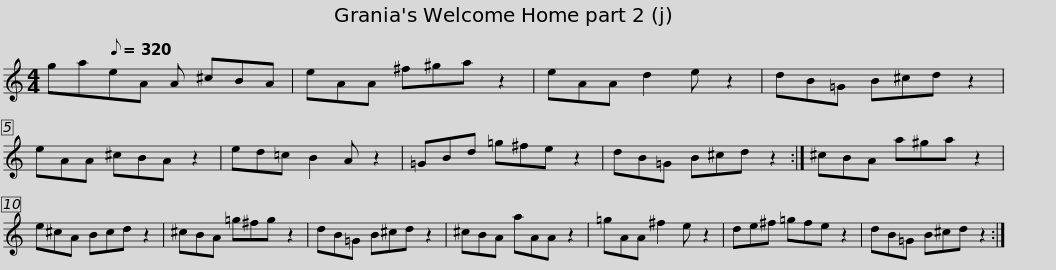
X:1
L:1/8
M:4/4
I:linebreak $
K:C
V:1 treble
V:1
 ga[Q:1/8=320]eA A ^cBA | eAA ^f^ga z2 | eAA d2 e z2 | dB=G B^cd z2 | eAA ^cBA z2 | %5
 ed=c B2 A z2 |$ =GBd =g^fe z2 | dB=G B^cd z2 :| ^cBA a^ga z2 | e^cA Bcd z2 | %10
 ^cBA =g^fg z2 |$ dB=G B^cd z2 | ^cBA aAA z2 | =gAA ^f2 e z2 | de^f =gfe z2 | %15
 dB=G B^cd z2 :| %16
